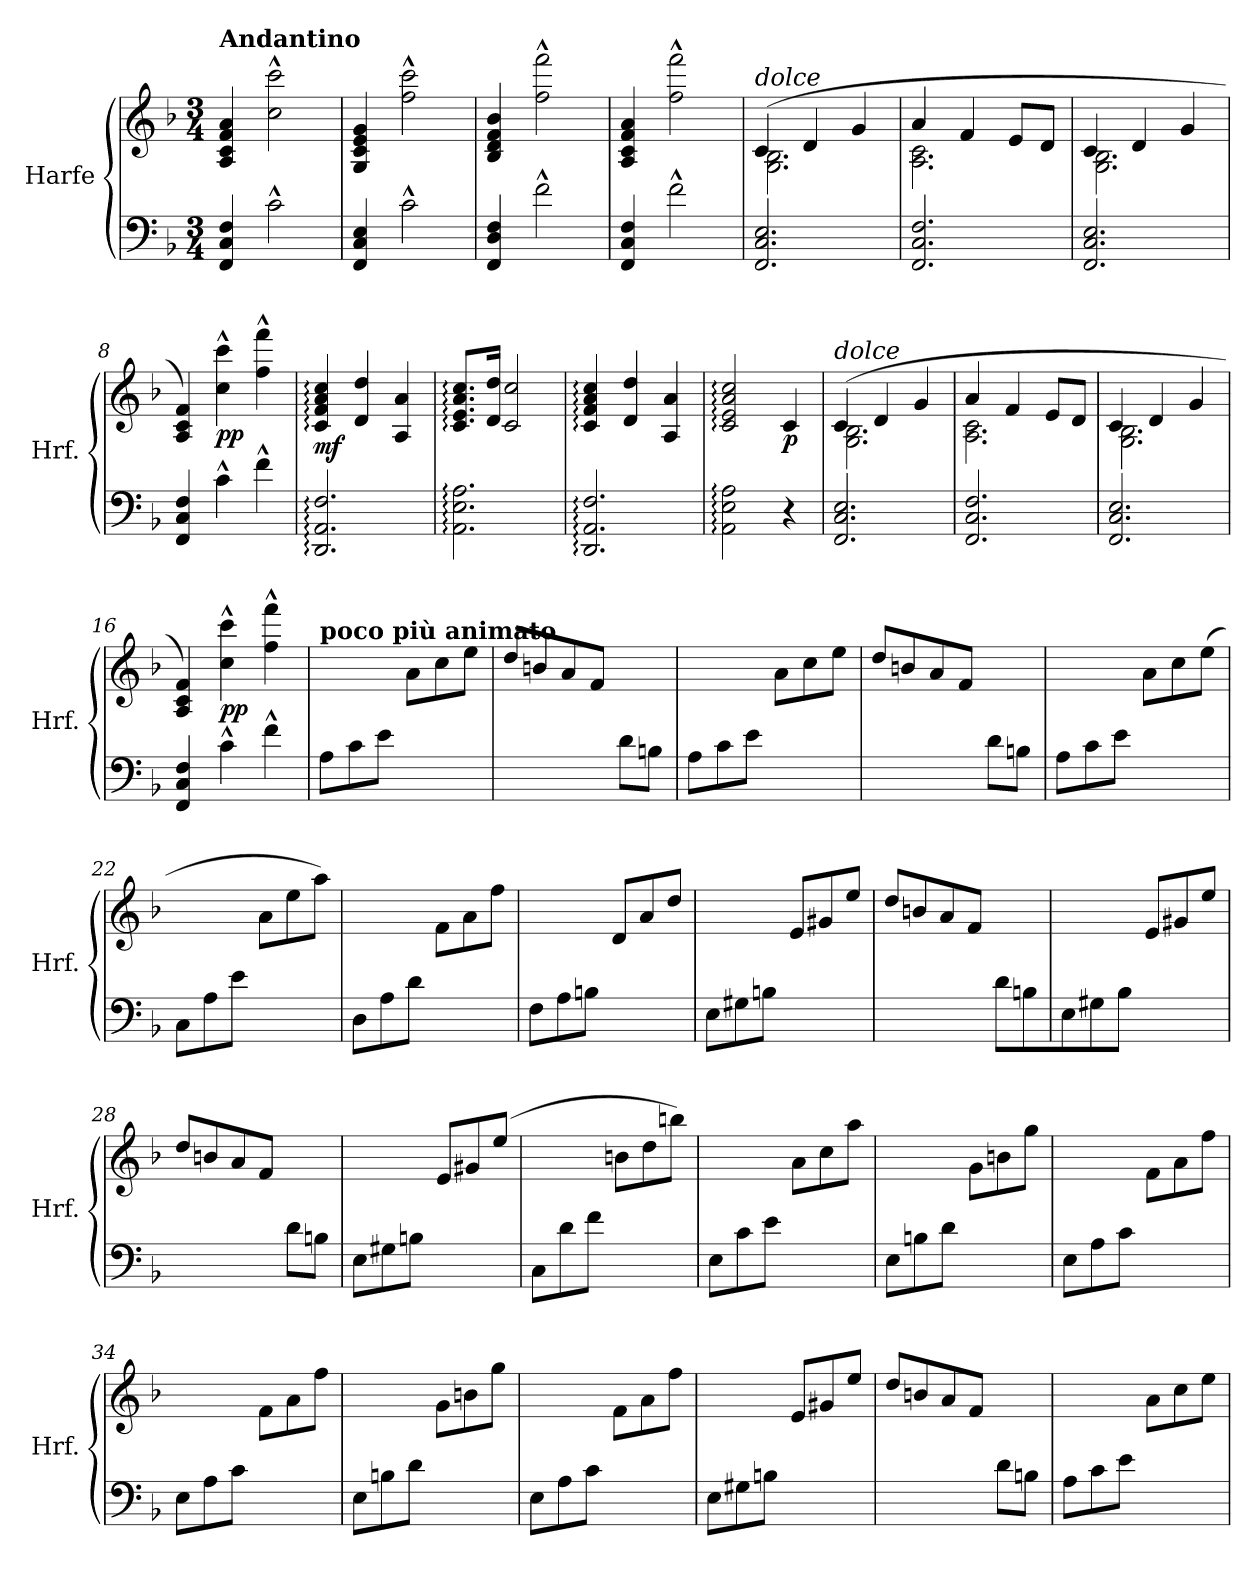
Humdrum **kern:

**kern	**kern	**dynam
*part1	*part1	*part1
*staff2	*staff1	*staff1/2
*I"Harfe	*	*
*I'Hrf.	*	*
*clefF4	*clefG2	*
*k[b-]	*k[b-]	*
*M3/4	*M3/4	*
=1	=1	=1
!	!LO:TX:a:B:t=Andantino	!
4FF/ 4C/ 4F/	4A/ 4c/ 4f/ 4a/	.
2c^^\	2cc\^^ 2ccc\^^	.
=2	=2	=2
4FF/ 4C/ 4E/	4G/ 4c/ 4e/ 4g/	.
2c^^\	2ff\^^ 2ccc\^^	.
=3	=3	=3
4FF/ 4D/ 4F/	4B-/ 4d/ 4f/ 4b-/	.
2f^^\	2ff\^^ 2fff\^^	.
=4	=4	=4
4FF/ 4C/ 4F/	4A/ 4c/ 4f/ 4a/	.
2f^^\	2ff\^^ 2fff\^^	.
=5	=5	=5
*	*^	*
!	!LO:TX:a:i:t=dolce	!	!
2.FF/ 2.C/ 2.E/	(>4c/	2.G\ 2.B-\	.
.	4d/	.	.
.	4g/	.	.
=6	=6	=6	=6
2.FF/ 2.C/ 2.F/	4a/	2.A\ 2.c\	.
.	4f/	.	.
.	8e/L	.	.
.	8d/J	.	.
=7	=7	=7	=7
2.FF/ 2.C/ 2.E/	4c/	2.G\ 2.B-\	.
.	4d/	.	.
.	4g/	.	.
*	*v	*v	*
=8	=8	=8
4FF/ 4C/ 4F/	4A/ 4c/ 4f/)	.
!	!	!LO:DY:b
4c^^\	4cc\^^ 4ccc\^^	pp
4f^^\	4ff\^^ 4fff\^^	.
!!LO:LB:g=z
=9	=9	=9
!	!	!LO:DY:b
2.DD/: 2.AA/: 2.F/:	4c/: 4f/: 4a/: 4cc/:	mf
!	!	!LO:DY:b
.	4d/ 4dd/	other-dynamics
.	4A/ 4a/	.
=10	=10	=10
2.AA\: 2.E\: 2.A\:	8.c/: 8.e/: 8.a/: 8.cc/:L	.
!	!	!LO:DY:b
.	16d/ 16dd/Jk	other-dynamics
.	2c/ 2cc/	.
=11	=11	=11
2.DD/: 2.AA/: 2.F/:	4c/: 4f/: 4a/: 4cc/:	.
.	4d/ 4dd/	.
.	4A/ 4a/	.
=12	=12	=12
2AA\: 2E\: 2A\:	2c/: 2e/: 2a/: 2cc/:	.
!	!	!LO:DY:b
4r	4c/	p
=13	=13	=13
*	*^	*
!	!LO:TX:a:i:t=dolce	!	!
2.FF/ 2.C/ 2.E/	(>4c/	2.G\ 2.B-\	.
.	4d/	.	.
.	4g/	.	.
=14	=14	=14	=14
2.FF/ 2.C/ 2.F/	4a/	2.A\ 2.c\	.
.	4f/	.	.
.	8e/L	.	.
.	8d/J	.	.
=15	=15	=15	=15
2.FF/ 2.C/ 2.E/	4c/	2.G\ 2.B-\	.
.	4d/	.	.
.	4g/	.	.
*	*v	*v	*
=16	=16	=16
4FF/ 4C/ 4F/	4A/ 4c/ 4f/)	.
!	!	!LO:DY:b
4c^^\	4cc\^^ 4ccc\^^	pp
4f^^\	4ff\^^ 4fff\^^	.
!!LO:LB:g=z
=17	=17	=17
!	!LO:TX:a:B:t=poco più animato	!
8A\L	8ryy	.
8c\	8ryy	.
8e\J	8ryy	.
8ryy	8a\L	.
4ryy	8cc\	.
.	8ee\J	.
=18	=18	=18
8ryy	8dd/L	.
8ryy	8bn/	.
8ryy	8a/	.
8ryy	8f/J	.
8d\L	8ryy	.
8Bn\J	8ryy	.
=19	=19	=19
8A\L	8ryy	.
8c\	8ryy	.
8e\J	8ryy	.
8ryy	8a\L	.
4ryy	8cc\	.
.	8ee\J	.
=20	=20	=20
8ryy	8dd/L	.
8ryy	8bn/	.
8ryy	8a/	.
8ryy	8f/J	.
8d\L	8ryy	.
8Bn\J	8ryy	.
=21	=21	=21
(>8A\L	8ryy	.
8c\	8ryy	.
8e\J	8ryy	.
8ryy	8a\L	.
4ryy	8cc\	.
.	(8ee\J	.
=22	=22	=22
(>8C\L	8ryy	.
8A\	8ryy	.
8e\J	8ryy	.
8ryy	8a\L	.
4ryy	8ee\	.
.	8aa\J)	.
!!LO:LB:g=z
=23	=23	=23
(>8D\L	8ryy	.
8A\	8ryy	.
8d\J	8ryy	.
8ryy	8f\L	.
4ryy	8a\	.
.	8ff\J)	.
=24	=24	=24
8F\L	8ryy	.
8A\	8ryy	.
8Bn\J	8ryy	.
8ryy	8d/L	.
4ryy	8a/	.
.	8dd/J)	.
=25	=25	=25
8E\L	8ryy	.
8G#X\	8ryy	.
8Bn\J	8ryy	.
8ryy	8e/L	.
8ryy	8g#X/	.
8ryy	8ee/J	.
=26	=26	=26
8ryy	8dd/L	.
8ryy	8bn/	.
8ryy	8a/	.
8ryy	8f/J	.
8d\L	8ryy	.
8Bn\	8ryy	.
=27	=27	=27
8E\	8ryy	.
8G#X\	8ryy	.
8B-\J	8ryy	.
8ryy	8e/L	.
8ryy	8g#X/	.
8ryy	8ee/J	.
=28	=28	=28
8ryy	8dd/L	.
8ryy	8bn/	.
8ryy	8a/	.
8ryy	8f/J	.
8d\L	8ryy	.
8Bn\J	8ryy	.
!!LO:LB:g=z
=29	=29	=29
(>8E\L	8ryy	.
8G#X\	8ryy	.
8Bn\J	8ryy	.
8ryy	8e/L	.
4ryy	8g#X/	.
.	(8ee/J	.
=30	=30	=30
(>8C\L	8ryy	.
8d\	8ryy	.
8f\J	8ryy	.
8ryy	8bn\L	.
4ryy	8dd\	.
.	8bbn\J)	.
=31	=31	=31
(>8E\L	8ryy	.
8c\	8ryy	.
8e\J	8ryy	.
8ryy	8a\L	.
4ryy	8cc\	.
.	8aa\J)	.
=32	=32	=32
(>8E\L	8ryy	.
8Bn\	8ryy	.
8d\J	8ryy	.
8ryy	8g\L	.
4ryy	8bn\	.
.	8gg\J)	.
=33	=33	=33
(>8E\L	4ryy	.
8A\	.	.
8c\J	8ryy	.
8ryy	8f\L	.
4ryy	8a\	.
.	8ff\J)	.
=34	=34	=34
(>8E\L	8ryy	.
8A\	8ryy	.
8c\J	8ryy	.
8ryy	8f\L	.
4ryy	8a\	.
.	8ff\J)	.
!!LO:LB:g=z
=35	=35	=35
(>8E\L	8ryy	.
8Bn\	8ryy	.
8d\J	8ryy	.
8ryy	8g\L	.
4ryy	8bn\	.
.	8gg\J)	.
=36	=36	=36
8E\L	4ryy	.
8A\	.	.
8c\J	8ryy	.
8ryy	8f\L	.
4ryy	8a\	.
.	8ff\J)	.
=37	=37	=37
8E\L	8ryy	.
8G#X\	8ryy	.
8Bn\J	8ryy	.
8ryy	8e/L	.
8ryy	8g#X/	.
8ryy	8ee/J	.
=38	=38	=38
8ryy	8dd/L	.
8ryy	8bn/	.
8ryy	8a/	.
8ryy	8f/J	.
8d\L	8ryy	.
8Bn\J	8ryy	.
=39	=39	=39
8A\L	8ryy	.
8c\	8ryy	.
8e\J	8ryy	.
8ryy	8a\L	.
4ryy	8cc\	.
.	8ee\J	.
=	=	=
*-	*-	*-
